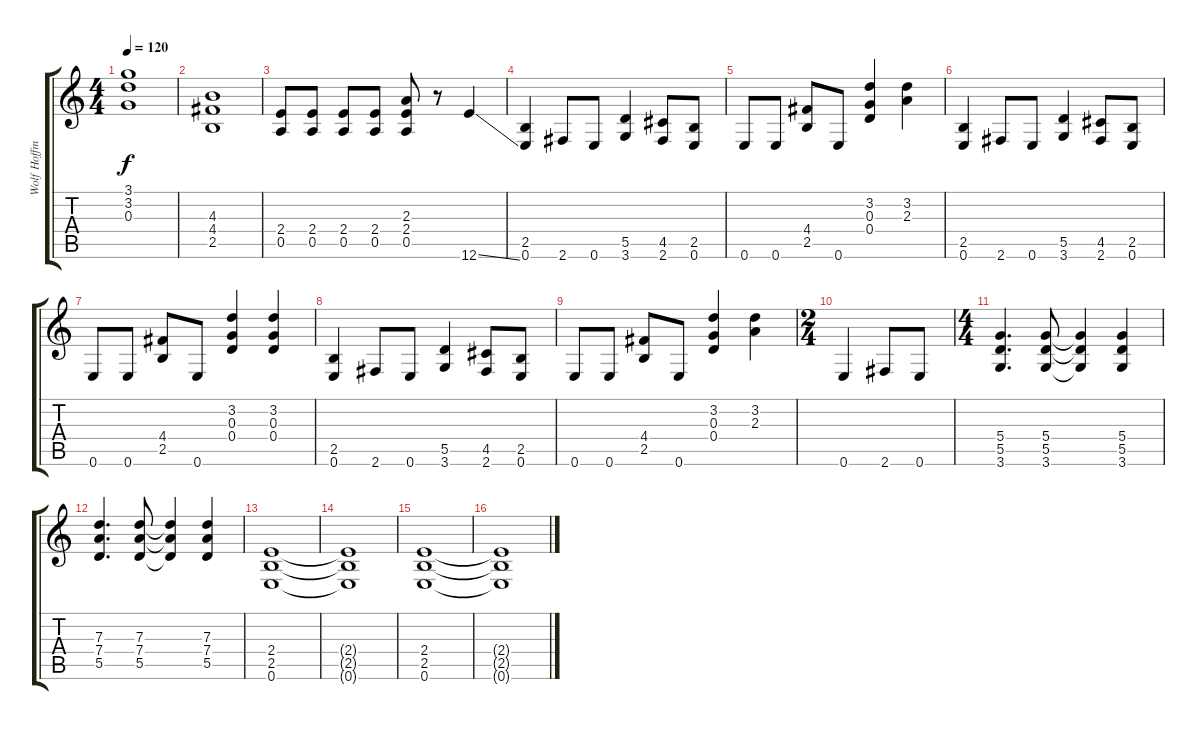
\track ("Wolf Hoffmann" "Wolf Hoffm") {instrument distortionguitar}
\staff {score tabs}
\tuning (E4 B3 G3 D3 A2 E2) {hide}
\ts (4 4)
\tempo 120
\clef g2
\ks c
(3.1 3.2 0.3).1{dy f} |
(4.3 4.4 2.5).1 |
(2.4 0.5).8 (2.4 0.5).8 (2.4 0.5).8 (2.4 0.5).8 (2.3 2.4 0.5).8 r.8 12.6{ss}.4 |
(2.5 0.6).4 2.6.8 0.6.8 (5.5 3.6).4 (4.5 2.6).8 (2.5 0.6).8 |
0.6.8 0.6.8 (4.4 2.5).8 0.6.8 (3.2 0.3 0.4).4 (3.2 2.3).4 |
(2.5 0.6).4 2.6.8 0.6.8 (5.5 3.6).4 (4.5 2.6).8 (2.5 0.6).8 |
0.6.8 0.6.8 (4.4 2.5).8 0.6.8 (3.2 0.3 0.4).4 (3.2 0.3 0.4).4 |
(2.5 0.6).4 2.6.8 0.6.8 (5.5 3.6).4 (4.5 2.6).8 (2.5 0.6).8 |
0.6.8 0.6.8 (4.4 2.5).8 0.6.8 (3.2 0.3 0.4).4 (3.2 2.3).4 |
\ts (2 4)
0.6.4 2.6.8 0.6.8 |
\ts (4 4)
(5.4 5.5 3.6).4{d} (5.4 5.5 3.6).8 (5.4{t} 5.5{t} 3.6{t}).4 (5.4 5.5 3.6).4 |
(7.3 7.4 5.5).4{d} (7.3 7.4 5.5).8 (7.3{t} 7.4{t} 5.5{t}).4 (7.3 7.4 5.5).4 |
(2.4 2.5 0.6).1 |
(2.4{t} 2.5{t} 0.6{t}).1 |
(2.4 2.5 0.6).1 |
(2.4{t} 2.5{t} 0.6{t}).1
